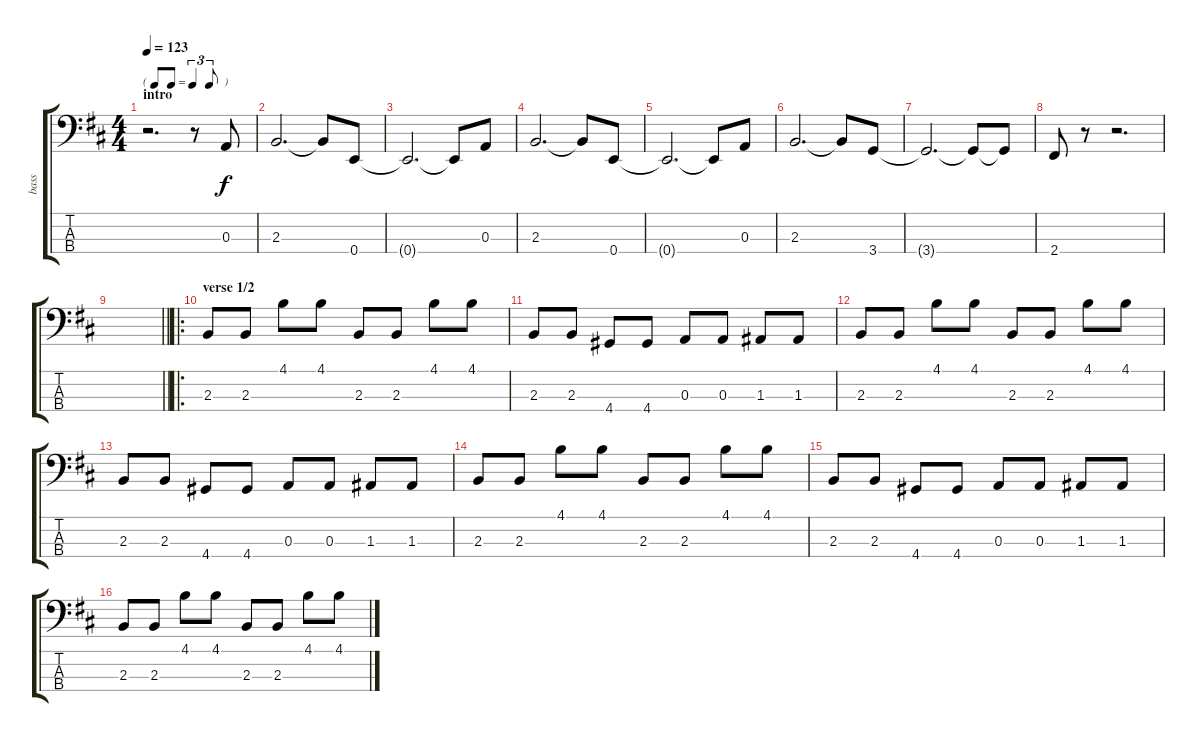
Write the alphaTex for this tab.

\track ("bass" "bass") {instrument electricbasspick}
\staff {score tabs}
\tuning (G2 D2 A1 E1) {hide}
\ts (4 4)
\tf triplet8th
\section ("" "intro ")
\tempo 123
\clef f4
\ks d
r.2{d dy f instrument electricbasspick} r.8 0.3.8 |
2.3.2{d} 2.3{t}.8 0.4.8 |
0.4{t}.2{d} 0.4{t}.8 0.3.8 |
2.3.2{d} 2.3{t}.8 0.4.8 |
0.4{t}.2{d} 0.4{t}.8 0.3.8 |
2.3.2{d} 2.3{t}.8 3.4.8 |
3.4{t}.2{d} 3.4{t}.8 3.4{t}.8 |
2.4.8 r.8 r.2{d} |
\barLineRight lightlight
|
\ro
\section ("" "verse 1/2")
2.3.8 2.3.8 4.1.8 4.1.8 2.3.8 2.3.8 4.1.8 4.1.8 |
2.3.8 2.3.8 4.4.8 4.4.8 0.3.8 0.3.8 1.3.8 1.3.8 |
2.3.8 2.3.8 4.1.8 4.1.8 2.3.8 2.3.8 4.1.8 4.1.8 |
2.3.8 2.3.8 4.4.8 4.4.8 0.3.8 0.3.8 1.3.8 1.3.8 |
2.3.8 2.3.8 4.1.8 4.1.8 2.3.8 2.3.8 4.1.8 4.1.8 |
2.3.8 2.3.8 4.4.8 4.4.8 0.3.8 0.3.8 1.3.8 1.3.8 |
2.3.8 2.3.8 4.1.8 4.1.8 2.3.8 2.3.8 4.1.8 4.1.8
